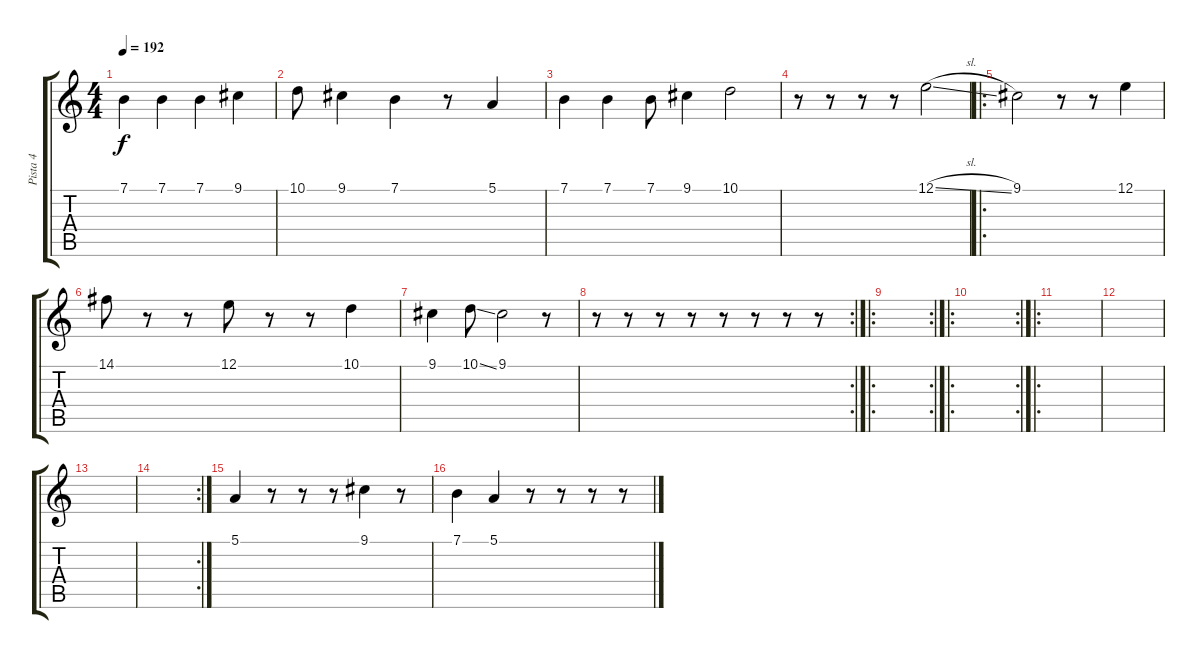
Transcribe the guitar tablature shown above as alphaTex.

\track ("Pista 4" "Pista 4") {instrument flute}
\staff {score tabs}
\tuning (E4 B3 G3 D3 A2 E2) {hide}
\ts (4 4)
\tempo 192
\clef g2
\ks c
7.1.4{dy f} 7.1.4 7.1.4 9.1.4 |
10.1.8 9.1.4 7.1.4 r.8 5.1.4 |
7.1.4 7.1.4 7.1.8 9.1.4 10.1.2 |
r.8 r.8 r.8 r.8 12.1{sl}.2 |
\ro
9.1.2 r.8 r.8 12.1.4 |
14.1.8 r.8 r.8 12.1.8 r.8 r.8 10.1.4 |
9.1.4 10.1{ss}.8 9.1.2 r.8 |
\rc 2
r.8 r.8 r.8 r.8 r.8 r.8 r.8 r.8 |
\ro
\rc 2
|
\ro
\rc 2
|
\ro
|
|
|
\rc 2
|
5.1.4 r.8 r.8 r.8 9.1.4 r.8 |
7.1.4 5.1.4 r.8 r.8 r.8 r.8
